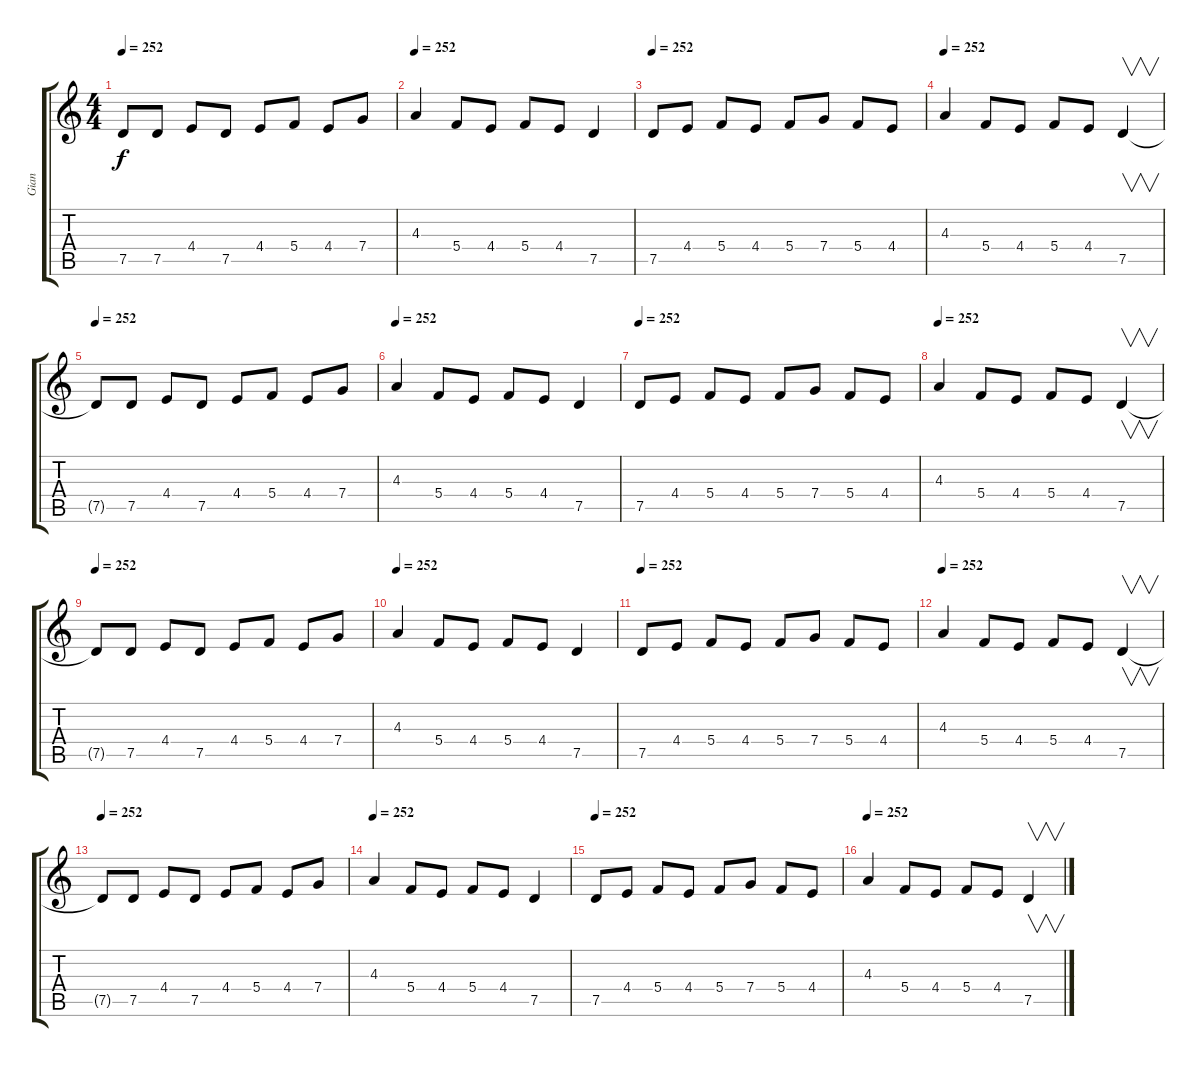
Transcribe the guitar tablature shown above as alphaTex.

\track ("Gian" "Gian") {instrument distortionguitar}
\staff {score tabs}
\tuning (D4 A3 F3 C3 G2 D2) {hide}
\ts (4 4)
\tempo 252
\clef g2
\ks c
7.5{t}.8{dy f} 7.5.8 4.4.8 7.5.8 4.4.8 5.4.8 4.4.8 7.4.8 |
\tempo 252
4.3.4 5.4.8 4.4.8 5.4.8 4.4.8 7.5.4 |
\tempo 252
7.5.8 4.4.8 5.4.8 4.4.8 5.4.8 7.4.8 5.4.8 4.4.8 |
\tempo 252
4.3.4 5.4.8 4.4.8 5.4.8 4.4.8 7.5.4{v} |
\tempo 252
7.5{t}.8 7.5.8 4.4.8 7.5.8 4.4.8 5.4.8 4.4.8 7.4.8 |
\tempo 252
4.3.4 5.4.8 4.4.8 5.4.8 4.4.8 7.5.4 |
\tempo 252
7.5.8 4.4.8 5.4.8 4.4.8 5.4.8 7.4.8 5.4.8 4.4.8 |
\tempo 252
4.3.4 5.4.8 4.4.8 5.4.8 4.4.8 7.5.4{v} |
\tempo 252
7.5{t}.8 7.5.8 4.4.8 7.5.8 4.4.8 5.4.8 4.4.8 7.4.8 |
\tempo 252
4.3.4 5.4.8 4.4.8 5.4.8 4.4.8 7.5.4 |
\tempo 252
7.5.8 4.4.8 5.4.8 4.4.8 5.4.8 7.4.8 5.4.8 4.4.8 |
\tempo 252
4.3.4 5.4.8 4.4.8 5.4.8 4.4.8 7.5.4{v} |
\tempo 252
7.5{t}.8 7.5.8 4.4.8 7.5.8 4.4.8 5.4.8 4.4.8 7.4.8 |
\tempo 252
4.3.4 5.4.8 4.4.8 5.4.8 4.4.8 7.5.4 |
\tempo 252
7.5.8 4.4.8 5.4.8 4.4.8 5.4.8 7.4.8 5.4.8 4.4.8 |
\tempo 252
4.3.4 5.4.8 4.4.8 5.4.8 4.4.8 7.5.4{v}
